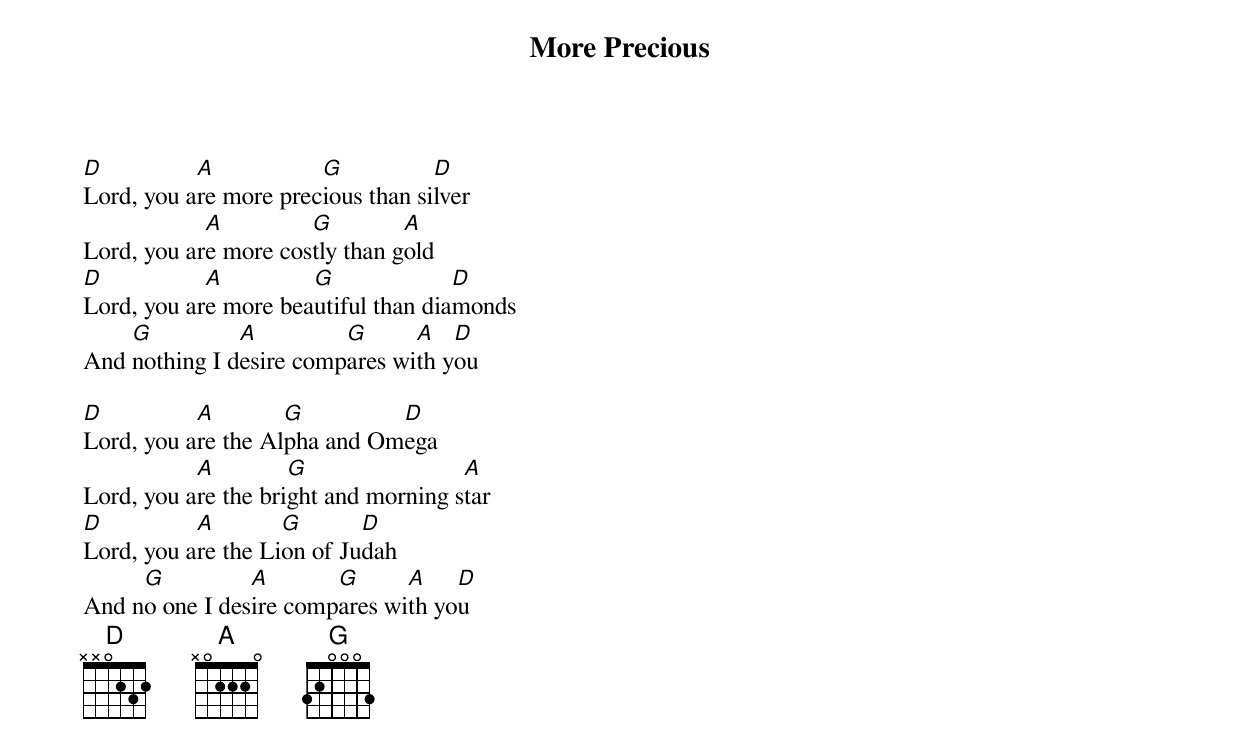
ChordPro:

{t:More Precious}
[D]Lord, you a[A]re more prec[G]ious than si[D]lver
Lord, you ar[A]e more cos[G]tly than g[A]old
[D]Lord, you ar[A]e more bea[G]utiful than dia[D]monds
And [G]nothing I d[A]esire comp[G]ares wi[A]th y[D]ou

[D]Lord, you a[A]re the Al[G]pha and Om[D]ega
Lord, you a[A]re the bri[G]ght and morning s[A]tar
[D]Lord, you a[A]re the Li[G]on of Ju[D]dah
And n[G]o one I des[A]ire comp[G]ares wi[A]th yo[D]u
